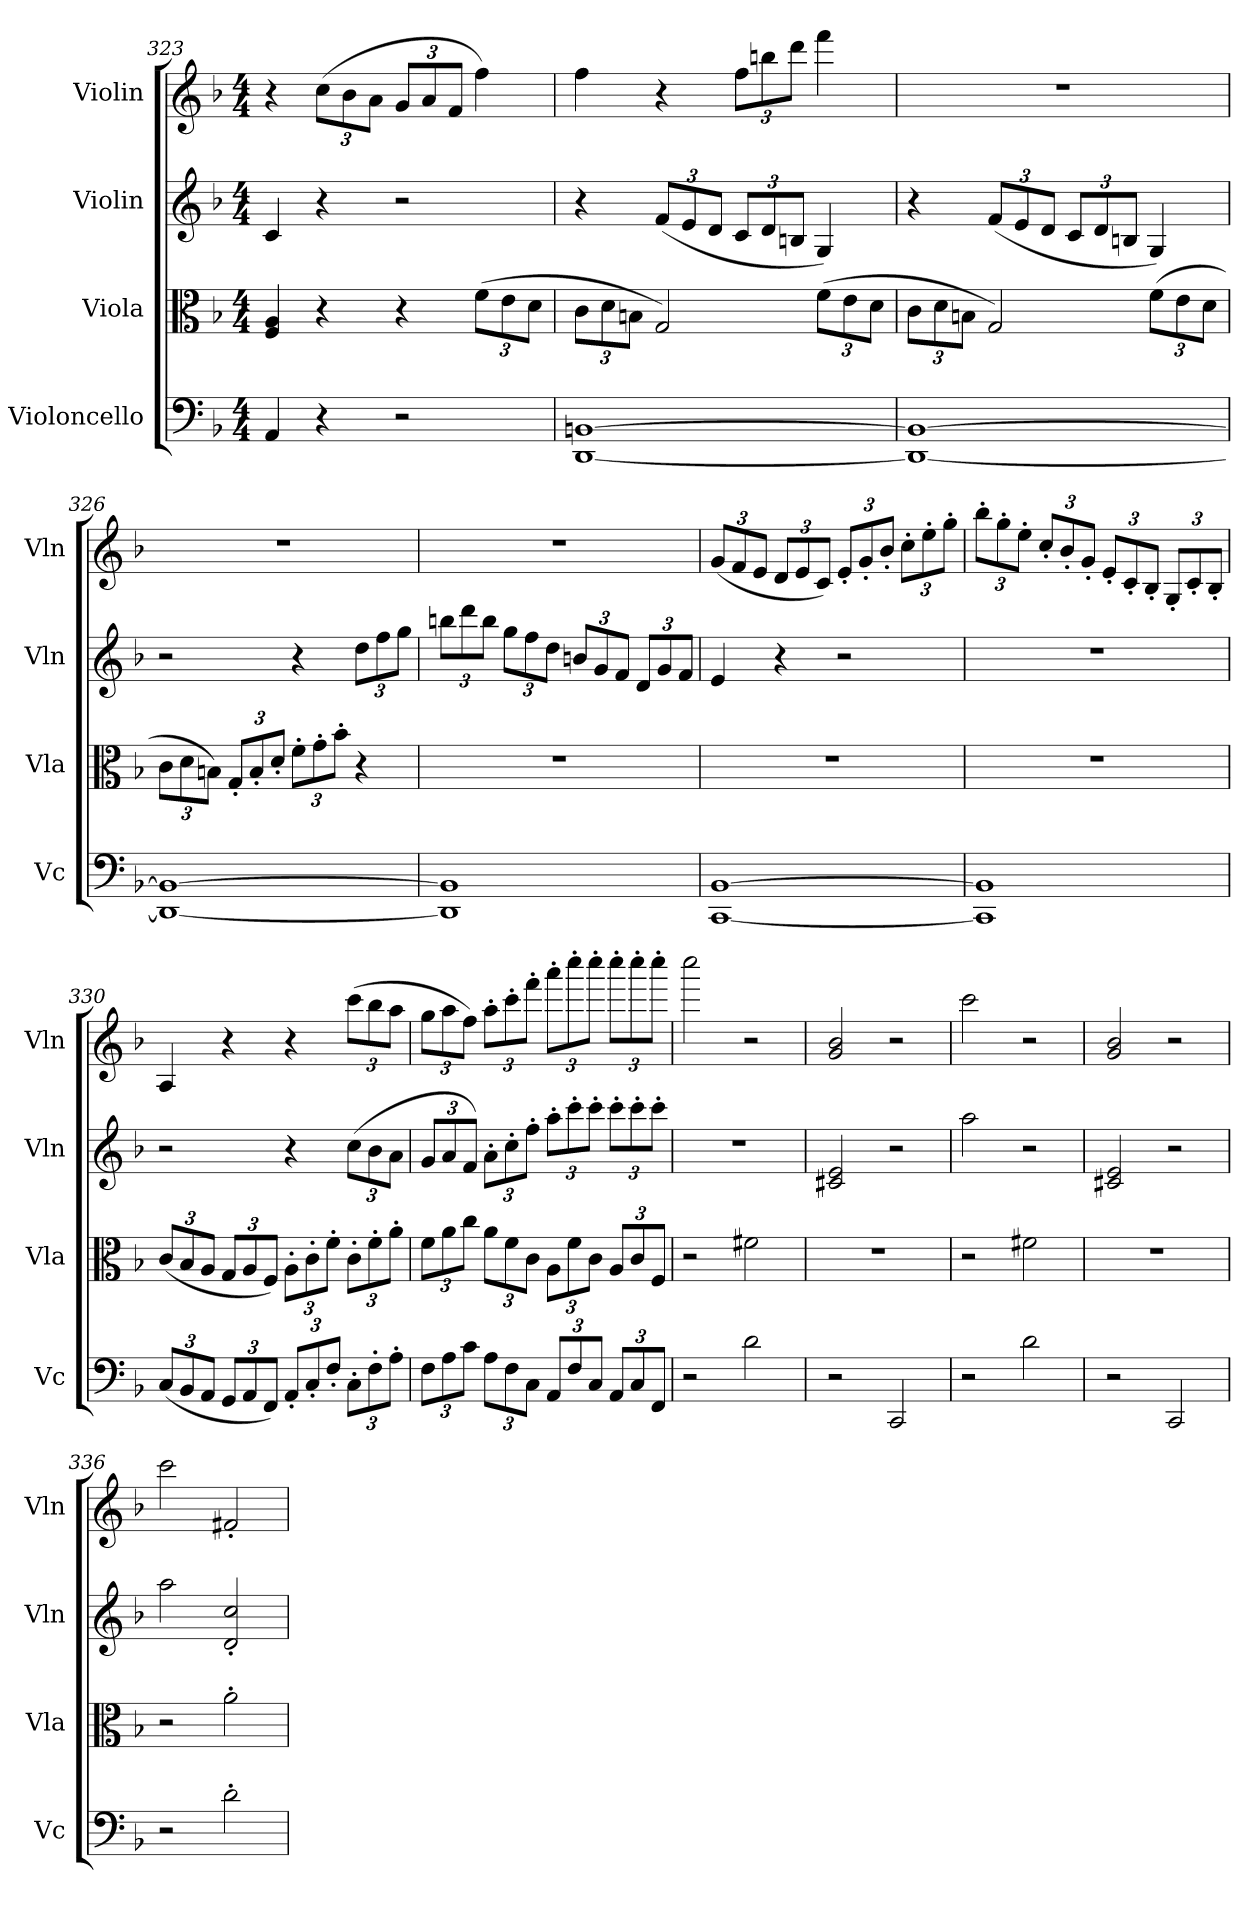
**kern	**kern	**kern	**kern
*part4	*part3	*part2	*part1
*staff4	*staff3	*staff2	*staff1
*I"Violoncello	*I"Viola	*I"Violin	*I"Violin
*I'Vc	*I'Vla	*I'Vln	*I'Vln
*clefF4	*clefC3	*clefG2	*clefG2
*k[b-]	*k[b-]	*k[b-]	*k[b-]
*M4/4	*M4/4	*M4/4	*M4/4
=323	=323	=323	=323
4AA/	4F/ 4A/	4c/	4r
4r	4r	4r	(12cc\L
.	.	.	12b-\
.	.	.	12a\J
2r	4r	2r	12g/L
.	.	.	12a/
.	.	.	12f/J
.	(12f\L	.	4ff\)
.	12e\	.	.
.	12d\J	.	.
=324	=324	=324	=324
[1DD [1BBn	12c\L	4r	4ff\
.	12d\	.	.
.	12Bn\J	.	.
.	2G/)	(12f/L	4r
.	.	12e/	.
.	.	12d/J	.
.	.	12c/L	12ff\L
.	.	12d/	12bbn\
.	.	12Bn/J	12ddd\J
.	(12f\L	4G/)	4fff\
.	12e\	.	.
.	12d\J	.	.
=325	=325	=325	=325
1DD_ 1BB_	12c\L	4r	1r
.	12d\	.	.
.	12Bn\J	.	.
.	2G/)	(12f/L	.
.	.	12e/	.
.	.	12d/J	.
.	.	12c/L	.
.	.	12d/	.
.	.	12Bn/J	.
.	(12f\L	4G/)	.
.	12e\	.	.
.	12d\J	.	.
=326	=326	=326	=326
1DD_ 1BB_	12c\L	2r	1r
.	12d\	.	.
.	12Bn\J)	.	.
.	12G'/L	.	.
.	12B'/	.	.
.	12d'/J	.	.
.	12f'\L	4r	.
.	12g'\	.	.
.	12b-'\J	.	.
.	4r	12dd\L	.
.	.	12ff\	.
.	.	12gg\J	.
=327	=327	=327	=327
1DD] 1BB]	1r	12bbn\L	1r
.	.	12ddd\	.
.	.	12bb\J	.
.	.	12gg\L	.
.	.	12ff\	.
.	.	12dd\J	.
.	.	12bn/L	.
.	.	12g/	.
.	.	12f/J	.
.	.	12d/L	.
.	.	12g/	.
.	.	12f/J	.
=328	=328	=328	=328
[1CC [1BB-	1r	4e/	(12g/L
.	.	.	12f/
.	.	.	12e/J
.	.	4r	12d/L
.	.	.	12e/
.	.	.	12c/J)
.	.	2r	12e'/L
.	.	.	12g'/
.	.	.	12b-'/J
.	.	.	12cc'\L
.	.	.	12ee'\
.	.	.	12gg'\J
=329	=329	=329	=329
1CC] 1BB-]	1r	1r	12bb-'\L
.	.	.	12gg'\
.	.	.	12ee'\J
.	.	.	12cc'/L
.	.	.	12b-'/
.	.	.	12g'/J
.	.	.	12e'/L
.	.	.	12c'/
.	.	.	12B-'/J
.	.	.	12G'/L
.	.	.	12c'/
.	.	.	12B-'/J
=330	=330	=330	=330
(12C/L	(12c/L	2r	4A/
12BB-/	12B-/	.	.
12AA/J	12A/J	.	.
12GG/L	12G/L	.	4r
12AA/	12A/	.	.
12FF/J)	12F/J)	.	.
12AA'/L	12A'\L	4r	4r
12C'/	12c'\	.	.
12F'/J	12f'\J	.	.
12C'\L	12c'\L	(12cc\L	(12ccc\L
12F'\	12f'\	12b-\	12bb-\
12A'\J	12a'\J	12a\J	12aa\J
=331	=331	=331	=331
12F\L	12f\L	12g/L	12gg\L
12A\	12a\	12a/	12aa\
12c\J	12cc\J	12f/J)	12ff\J)
12A\L	12a\L	12a'\L	12aa'\L
12F\	12f\	12cc'\	12ccc'\
12C\J	12c\J	12ff'\J	12fff'\J
12AA/L	12A\L	12aa'\L	12aaa'\L
12F/	12f\	12ccc'\	12cccc'\
12C/J	12c\J	12ccc'\J	12cccc'\J
12AA/L	12A/L	12ccc'\L	12cccc'\L
12C/	12c/	12ccc'\	12cccc'\
12FF/J	12F/J	12ccc'\J	12cccc'\J
=332	=332	=332	=332
2r	2r	1r	2cccc\
2d\	2f#X\	.	2r
=333	=333	=333	=333
2r	1r	2c#X/ 2e/	2g/ 2b-/
2CC/	.	2r	2r
=334	=334	=334	=334
2r	2r	2aa\	2ccc\
2d\	2f#X\	2r	2r
=335	=335	=335	=335
2r	1r	2c#X/ 2e/	2g/ 2b-/
2CC/	.	2r	2r
=336	=336	=336	=336
2r	2r	2aa\	2ccc\
2d'\	2a'\	2d'/ 2cc'/	2f#X'/
=	=	=	=
*-	*-	*-	*-
